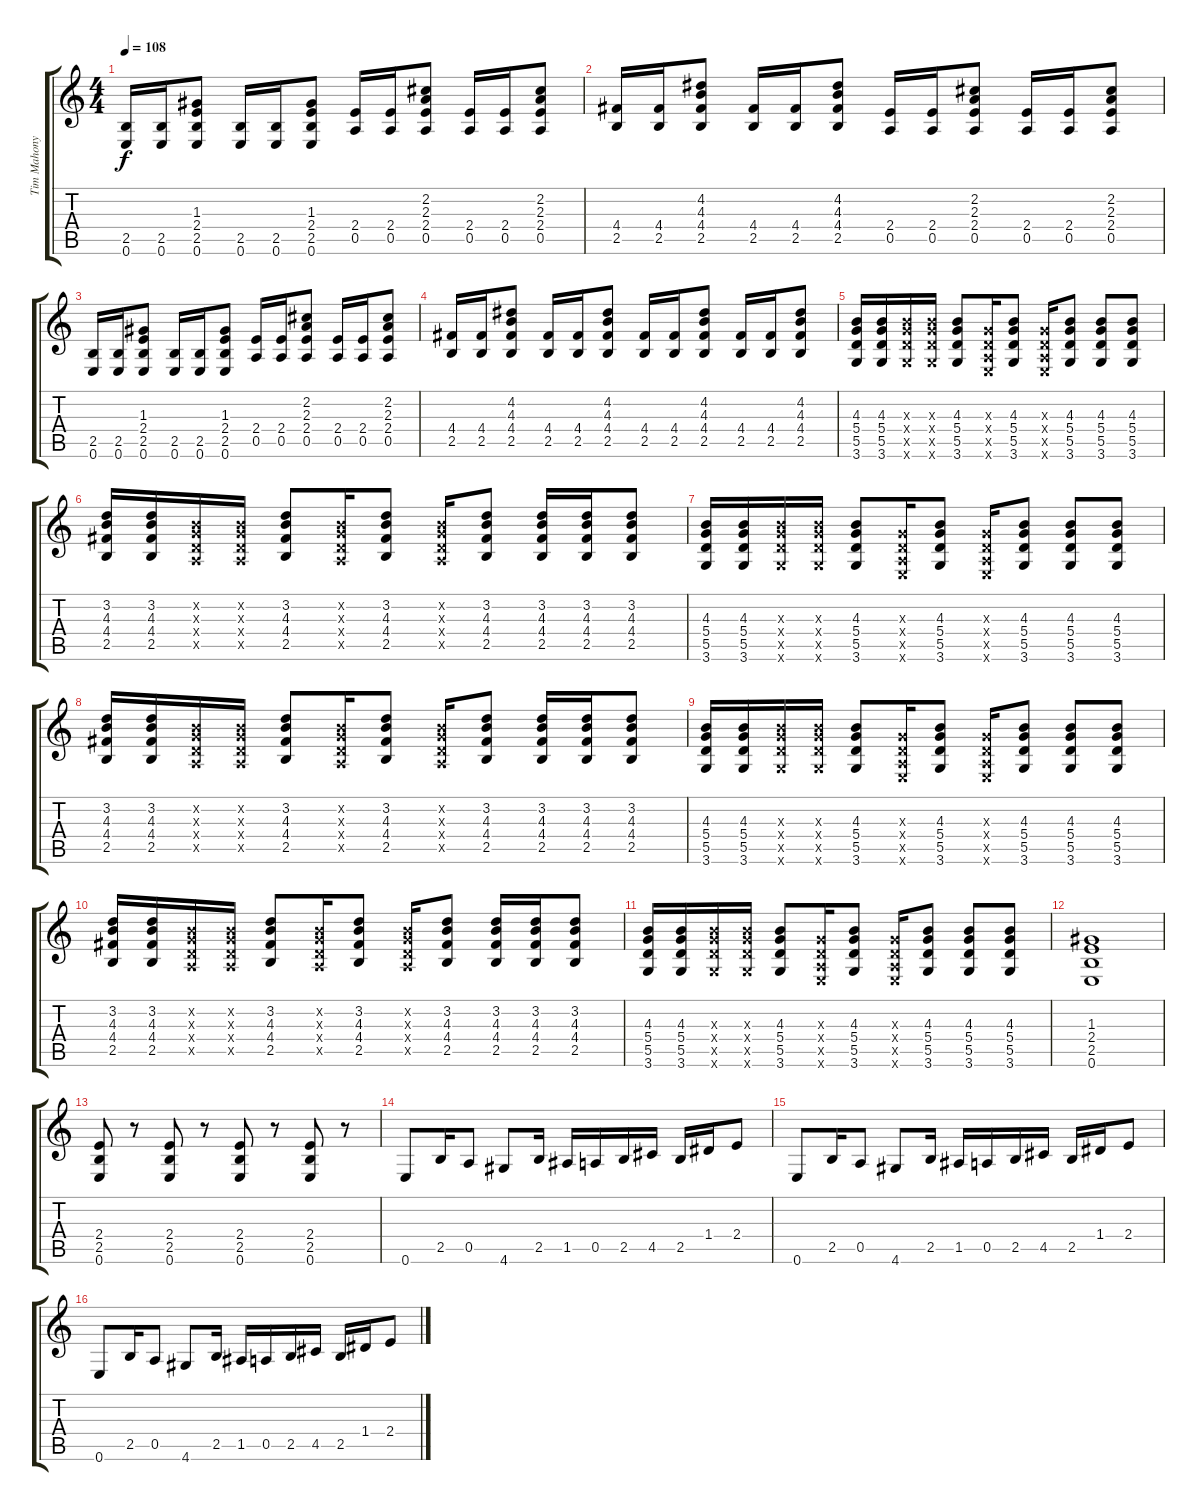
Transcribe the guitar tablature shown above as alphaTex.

\track ("Tim Mahony Guitar" "Tim Mahony") {instrument distortionguitar}
\staff {score tabs}
\tuning (E4 B3 G3 D3 A2 E2) {hide}
\ts (4 4)
\tempo 108
\clef g2
\ks c
(2.5 0.6).16{dy f} (2.5 0.6).16 (1.3 2.4 2.5 0.6).8 (2.5 0.6).16 (2.5 0.6).16 (1.3 2.4 2.5 0.6).8 (2.4 0.5).16 (2.4 0.5).16 (2.2 2.3 2.4 0.5).8 (2.4 0.5).16 (2.4 0.5).16 (2.2 2.3 2.4 0.5).8 |
(4.4 2.5).16 (4.4 2.5).16 (4.2 4.3 4.4 2.5).8 (4.4 2.5).16 (4.4 2.5).16 (4.2 4.3 4.4 2.5).8 (2.4 0.5).16 (2.4 0.5).16 (2.2 2.3 2.4 0.5).8 (2.4 0.5).16 (2.4 0.5).16 (2.2 2.3 2.4 0.5).8 |
(2.5 0.6).16 (2.5 0.6).16 (1.3 2.4 2.5 0.6).8 (2.5 0.6).16 (2.5 0.6).16 (1.3 2.4 2.5 0.6).8 (2.4 0.5).16 (2.4 0.5).16 (2.2 2.3 2.4 0.5).8 (2.4 0.5).16 (2.4 0.5).16 (2.2 2.3 2.4 0.5).8 |
(4.4 2.5).16 (4.4 2.5).16 (4.2 4.3 4.4 2.5).8 (4.4 2.5).16 (4.4 2.5).16 (4.2 4.3 4.4 2.5).8 (4.4 2.5).16 (4.4 2.5).16 (4.2 4.3 4.4 2.5).8 (4.4 2.5).16 (4.4 2.5).16 (4.2 4.3 4.4 2.5).8 |
(4.3 5.4 5.5 3.6).16 (4.3 5.4 5.5 3.6).16 (4.3{x} 5.4{x} 5.5{x} 3.6{x}).16 (4.3{x} 5.4{x} 5.5{x} 3.6{x}).16 (4.3 5.4 5.5 3.6).8 (0.3{x} 0.4{x} 0.5{x} 0.6{x}).16 (4.3 5.4 5.5 3.6).8 (0.3{x} 0.4{x} 0.5{x} 0.6{x}).16 (4.3 5.4 5.5 3.6).8 (4.3 5.4 5.5 3.6).8 (4.3 5.4 5.5 3.6).8 |
(3.2 4.3 4.4 2.5).16 (3.2 4.3 4.4 2.5).16 (0.2{x} 0.3{x} 0.4{x} 0.5{x}).16 (0.2{x} 0.3{x} 0.4{x} 0.5{x}).16 (3.2 4.3 4.4 2.5).8 (0.2{x} 0.3{x} 0.4{x} 0.5{x}).16 (3.2 4.3 4.4 2.5).8 (0.2{x} 0.3{x} 0.4{x} 0.5{x}).16 (3.2 4.3 4.4 2.5).8 (3.2 4.3 4.4 2.5).16 (3.2 4.3 4.4 2.5).16 (3.2 4.3 4.4 2.5).8 |
(4.3 5.4 5.5 3.6).16 (4.3 5.4 5.5 3.6).16 (4.3{x} 5.4{x} 5.5{x} 3.6{x}).16 (4.3{x} 5.4{x} 5.5{x} 3.6{x}).16 (4.3 5.4 5.5 3.6).8 (0.3{x} 0.4{x} 0.5{x} 0.6{x}).16 (4.3 5.4 5.5 3.6).8 (0.3{x} 0.4{x} 0.5{x} 0.6{x}).16 (4.3 5.4 5.5 3.6).8 (4.3 5.4 5.5 3.6).8 (4.3 5.4 5.5 3.6).8 |
(3.2 4.3 4.4 2.5).16 (3.2 4.3 4.4 2.5).16 (0.2{x} 0.3{x} 0.4{x} 0.5{x}).16 (0.2{x} 0.3{x} 0.4{x} 0.5{x}).16 (3.2 4.3 4.4 2.5).8 (0.2{x} 0.3{x} 0.4{x} 0.5{x}).16 (3.2 4.3 4.4 2.5).8 (0.2{x} 0.3{x} 0.4{x} 0.5{x}).16 (3.2 4.3 4.4 2.5).8 (3.2 4.3 4.4 2.5).16 (3.2 4.3 4.4 2.5).16 (3.2 4.3 4.4 2.5).8 |
(4.3 5.4 5.5 3.6).16 (4.3 5.4 5.5 3.6).16 (4.3{x} 5.4{x} 5.5{x} 3.6{x}).16 (4.3{x} 5.4{x} 5.5{x} 3.6{x}).16 (4.3 5.4 5.5 3.6).8 (0.3{x} 0.4{x} 0.5{x} 0.6{x}).16 (4.3 5.4 5.5 3.6).8 (0.3{x} 0.4{x} 0.5{x} 0.6{x}).16 (4.3 5.4 5.5 3.6).8 (4.3 5.4 5.5 3.6).8 (4.3 5.4 5.5 3.6).8 |
(3.2 4.3 4.4 2.5).16 (3.2 4.3 4.4 2.5).16 (0.2{x} 0.3{x} 0.4{x} 0.5{x}).16 (0.2{x} 0.3{x} 0.4{x} 0.5{x}).16 (3.2 4.3 4.4 2.5).8 (0.2{x} 0.3{x} 0.4{x} 0.5{x}).16 (3.2 4.3 4.4 2.5).8 (0.2{x} 0.3{x} 0.4{x} 0.5{x}).16 (3.2 4.3 4.4 2.5).8 (3.2 4.3 4.4 2.5).16 (3.2 4.3 4.4 2.5).16 (3.2 4.3 4.4 2.5).8 |
(4.3 5.4 5.5 3.6).16 (4.3 5.4 5.5 3.6).16 (4.3{x} 5.4{x} 5.5{x} 3.6{x}).16 (4.3{x} 5.4{x} 5.5{x} 3.6{x}).16 (4.3 5.4 5.5 3.6).8 (0.3{x} 0.4{x} 0.5{x} 0.6{x}).16 (4.3 5.4 5.5 3.6).8 (0.3{x} 0.4{x} 0.5{x} 0.6{x}).16 (4.3 5.4 5.5 3.6).8 (4.3 5.4 5.5 3.6).8 (4.3 5.4 5.5 3.6).8 |
(1.3 2.4 2.5 0.6).1 |
(2.4 2.5 0.6).8 r.8 (2.4 2.5 0.6).8 r.8 (2.4 2.5 0.6).8 r.8 (2.4 2.5 0.6).8 r.8 |
0.6.8 2.5.16 0.5.8 4.6.8 2.5.16 1.5.16 0.5.16 2.5.16 4.5.16 2.5.16 1.4.16 2.4.8 |
0.6.8 2.5.16 0.5.8 4.6.8 2.5.16 1.5.16 0.5.16 2.5.16 4.5.16 2.5.16 1.4.16 2.4.8 |
0.6.8 2.5.16 0.5.8 4.6.8 2.5.16 1.5.16 0.5.16 2.5.16 4.5.16 2.5.16 1.4.16 2.4.8
